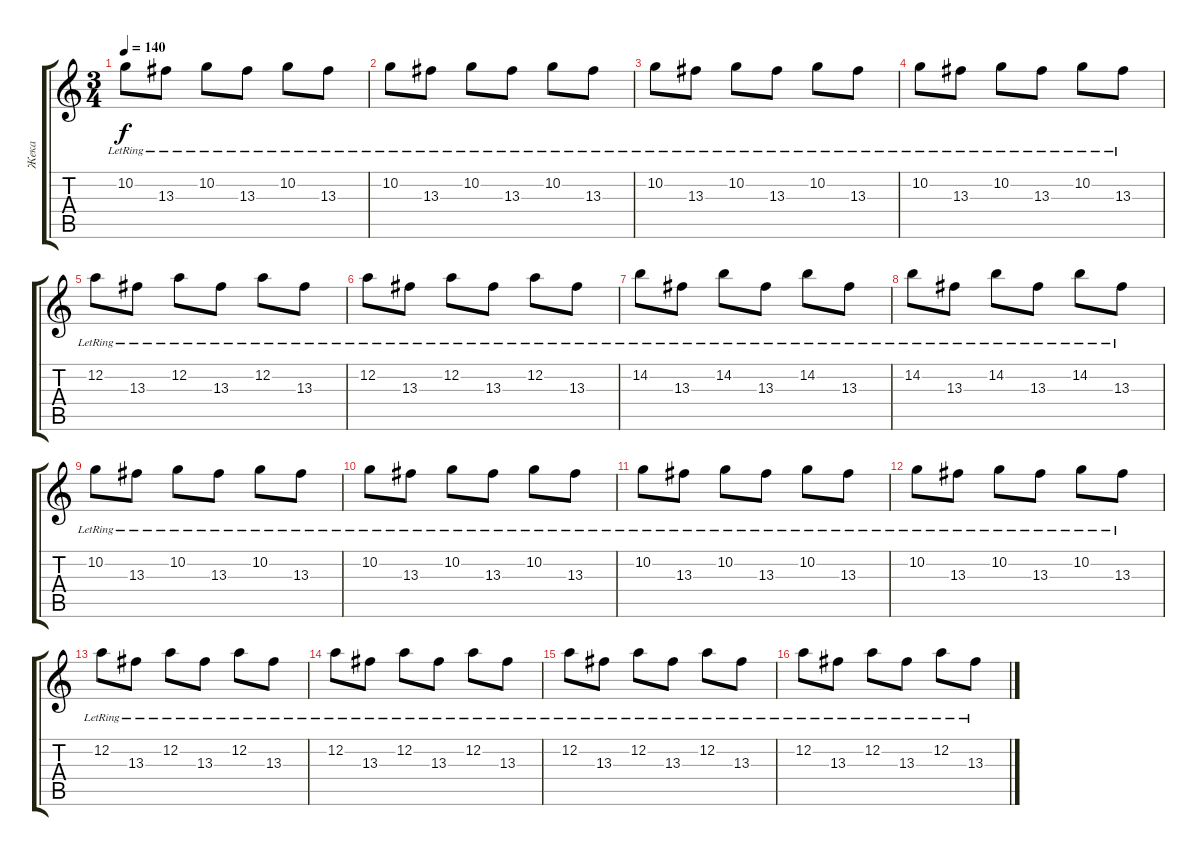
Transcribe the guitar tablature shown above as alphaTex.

\track ("Жека" "Жека") {instrument electricguitarjazz}
\staff {score tabs}
\tuning (D4 A3 F3 C3 G2 C2) {hide}
\ts (3 4)
\tempo 140
\clef g2
\ks c
10.2{lr}.8{dy f} 13.3{lr}.8 10.2{lr}.8 13.3{lr}.8 10.2{lr}.8 13.3{lr}.8 |
10.2{lr}.8 13.3{lr}.8 10.2{lr}.8 13.3{lr}.8 10.2{lr}.8 13.3{lr}.8 |
10.2{lr}.8 13.3{lr}.8 10.2{lr}.8 13.3{lr}.8 10.2{lr}.8 13.3{lr}.8 |
10.2{lr}.8 13.3{lr}.8 10.2{lr}.8 13.3{lr}.8 10.2{lr}.8 13.3{lr}.8 |
12.2{lr}.8 13.3{lr}.8 12.2{lr}.8 13.3{lr}.8 12.2{lr}.8 13.3{lr}.8 |
12.2{lr}.8 13.3{lr}.8 12.2{lr}.8 13.3{lr}.8 12.2{lr}.8 13.3{lr}.8 |
14.2{lr}.8 13.3{lr}.8 14.2{lr}.8 13.3{lr}.8 14.2{lr}.8 13.3{lr}.8 |
14.2{lr}.8 13.3{lr}.8 14.2{lr}.8 13.3{lr}.8 14.2{lr}.8 13.3{lr}.8 |
10.2{lr}.8{instrument electricguitarjazz} 13.3{lr}.8 10.2{lr}.8 13.3{lr}.8 10.2{lr}.8 13.3{lr}.8 |
10.2{lr}.8 13.3{lr}.8 10.2{lr}.8 13.3{lr}.8 10.2{lr}.8 13.3{lr}.8 |
10.2{lr}.8 13.3{lr}.8 10.2{lr}.8 13.3{lr}.8 10.2{lr}.8 13.3{lr}.8 |
10.2{lr}.8 13.3{lr}.8 10.2{lr}.8 13.3{lr}.8 10.2{lr}.8 13.3{lr}.8 |
12.2{lr}.8 13.3{lr}.8 12.2{lr}.8 13.3{lr}.8 12.2{lr}.8 13.3{lr}.8 |
12.2{lr}.8 13.3{lr}.8 12.2{lr}.8 13.3{lr}.8 12.2{lr}.8 13.3{lr}.8 |
12.2{lr}.8 13.3{lr}.8 12.2{lr}.8 13.3{lr}.8 12.2{lr}.8 13.3{lr}.8 |
12.2{lr}.8 13.3{lr}.8 12.2{lr}.8 13.3{lr}.8 12.2{lr}.8 13.3{lr}.8
